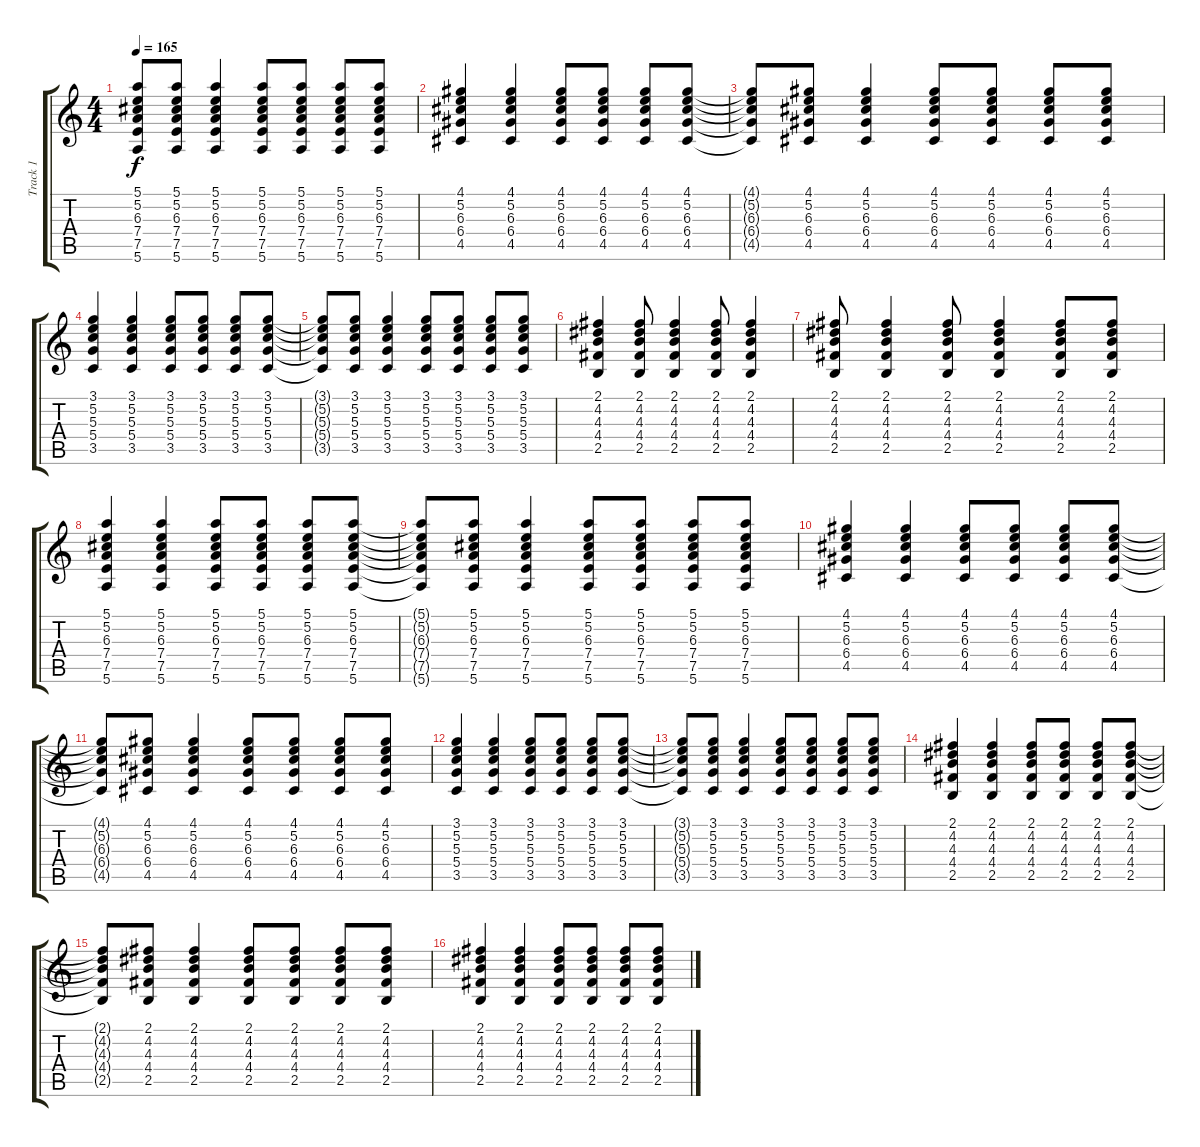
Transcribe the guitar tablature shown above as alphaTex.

\track ("Track 1" "Track 1") {instrument electricguitarjazz}
\staff {score tabs}
\tuning (E4 B3 G3 D3 A2 E2) {hide}
\ts (4 4)
\tempo 165
\clef g2
\ks c
(5.1{t} 5.2{t} 6.3{t} 7.4{t} 7.5{t} 5.6{t}).8{dy f} (5.1 5.2 6.3 7.4 7.5 5.6).8 (5.1 5.2 6.3 7.4 7.5 5.6).4 (5.1 5.2 6.3 7.4 7.5 5.6).8 (5.1 5.2 6.3 7.4 7.5 5.6).8 (5.1 5.2 6.3 7.4 7.5 5.6).8 (5.1 5.2 6.3 7.4 7.5 5.6).8 |
(4.1 5.2 6.3 6.4 4.5).4 (4.1 5.2 6.3 6.4 4.5).4 (4.1 5.2 6.3 6.4 4.5).8 (4.1 5.2 6.3 6.4 4.5).8 (4.1 5.2 6.3 6.4 4.5).8 (4.1 5.2 6.3 6.4 4.5).8 |
(4.1{t} 5.2{t} 6.3{t} 6.4{t} 4.5{t}).8 (4.1 5.2 6.3 6.4 4.5).8 (4.1 5.2 6.3 6.4 4.5).4 (4.1 5.2 6.3 6.4 4.5).8 (4.1 5.2 6.3 6.4 4.5).8 (4.1 5.2 6.3 6.4 4.5).8 (4.1 5.2 6.3 6.4 4.5).8 |
(3.1 5.2 5.3 5.4 3.5).4 (3.1 5.2 5.3 5.4 3.5).4 (3.1 5.2 5.3 5.4 3.5).8 (3.1 5.2 5.3 5.4 3.5).8 (3.1 5.2 5.3 5.4 3.5).8 (3.1 5.2 5.3 5.4 3.5).8 |
(3.1{t} 5.2{t} 5.3{t} 5.4{t} 3.5{t}).8 (3.1 5.2 5.3 5.4 3.5).8 (3.1 5.2 5.3 5.4 3.5).4 (3.1 5.2 5.3 5.4 3.5).8 (3.1 5.2 5.3 5.4 3.5).8 (3.1 5.2 5.3 5.4 3.5).8 (3.1 5.2 5.3 5.4 3.5).8 |
(2.1 4.2 4.3 4.4 2.5).4 (2.1 4.2 4.3 4.4 2.5).8 (2.1 4.2 4.3 4.4 2.5).4 (2.1 4.2 4.3 4.4 2.5).8 (2.1 4.2 4.3 4.4 2.5).4 |
(2.1 4.2 4.3 4.4 2.5).8 (2.1 4.2 4.3 4.4 2.5).4 (2.1 4.2 4.3 4.4 2.5).8 (2.1 4.2 4.3 4.4 2.5).4 (2.1 4.2 4.3 4.4 2.5).8 (2.1 4.2 4.3 4.4 2.5).8 |
(5.1 5.2 6.3 7.4 7.5 5.6).4 (5.1 5.2 6.3 7.4 7.5 5.6).4 (5.1 5.2 6.3 7.4 7.5 5.6).8 (5.1 5.2 6.3 7.4 7.5 5.6).8 (5.1 5.2 6.3 7.4 7.5 5.6).8 (5.1 5.2 6.3 7.4 7.5 5.6).8 |
(5.1{t} 5.2{t} 6.3{t} 7.4{t} 7.5{t} 5.6{t}).8 (5.1 5.2 6.3 7.4 7.5 5.6).8 (5.1 5.2 6.3 7.4 7.5 5.6).4 (5.1 5.2 6.3 7.4 7.5 5.6).8 (5.1 5.2 6.3 7.4 7.5 5.6).8 (5.1 5.2 6.3 7.4 7.5 5.6).8 (5.1 5.2 6.3 7.4 7.5 5.6).8 |
(4.1 5.2 6.3 6.4 4.5).4 (4.1 5.2 6.3 6.4 4.5).4 (4.1 5.2 6.3 6.4 4.5).8 (4.1 5.2 6.3 6.4 4.5).8 (4.1 5.2 6.3 6.4 4.5).8 (4.1 5.2 6.3 6.4 4.5).8 |
(4.1{t} 5.2{t} 6.3{t} 6.4{t} 4.5{t}).8 (4.1 5.2 6.3 6.4 4.5).8 (4.1 5.2 6.3 6.4 4.5).4 (4.1 5.2 6.3 6.4 4.5).8 (4.1 5.2 6.3 6.4 4.5).8 (4.1 5.2 6.3 6.4 4.5).8 (4.1 5.2 6.3 6.4 4.5).8 |
(3.1 5.2 5.3 5.4 3.5).4 (3.1 5.2 5.3 5.4 3.5).4 (3.1 5.2 5.3 5.4 3.5).8 (3.1 5.2 5.3 5.4 3.5).8 (3.1 5.2 5.3 5.4 3.5).8 (3.1 5.2 5.3 5.4 3.5).8 |
(3.1{t} 5.2{t} 5.3{t} 5.4{t} 3.5{t}).8 (3.1 5.2 5.3 5.4 3.5).8 (3.1 5.2 5.3 5.4 3.5).4 (3.1 5.2 5.3 5.4 3.5).8 (3.1 5.2 5.3 5.4 3.5).8 (3.1 5.2 5.3 5.4 3.5).8 (3.1 5.2 5.3 5.4 3.5).8 |
(2.1 4.2 4.3 4.4 2.5).4 (2.1 4.2 4.3 4.4 2.5).4 (2.1 4.2 4.3 4.4 2.5).8 (2.1 4.2 4.3 4.4 2.5).8 (2.1 4.2 4.3 4.4 2.5).8 (2.1 4.2 4.3 4.4 2.5).8 |
(2.1{t} 4.2{t} 4.3{t} 4.4{t} 2.5{t}).8 (2.1 4.2 4.3 4.4 2.5).8 (2.1 4.2 4.3 4.4 2.5).4 (2.1 4.2 4.3 4.4 2.5).8 (2.1 4.2 4.3 4.4 2.5).8 (2.1 4.2 4.3 4.4 2.5).8 (2.1 4.2 4.3 4.4 2.5).8 |
(2.1 4.2 4.3 4.4 2.5).4 (2.1 4.2 4.3 4.4 2.5).4 (2.1 4.2 4.3 4.4 2.5).8 (2.1 4.2 4.3 4.4 2.5).8 (2.1 4.2 4.3 4.4 2.5).8 (2.1 4.2 4.3 4.4 2.5).8
